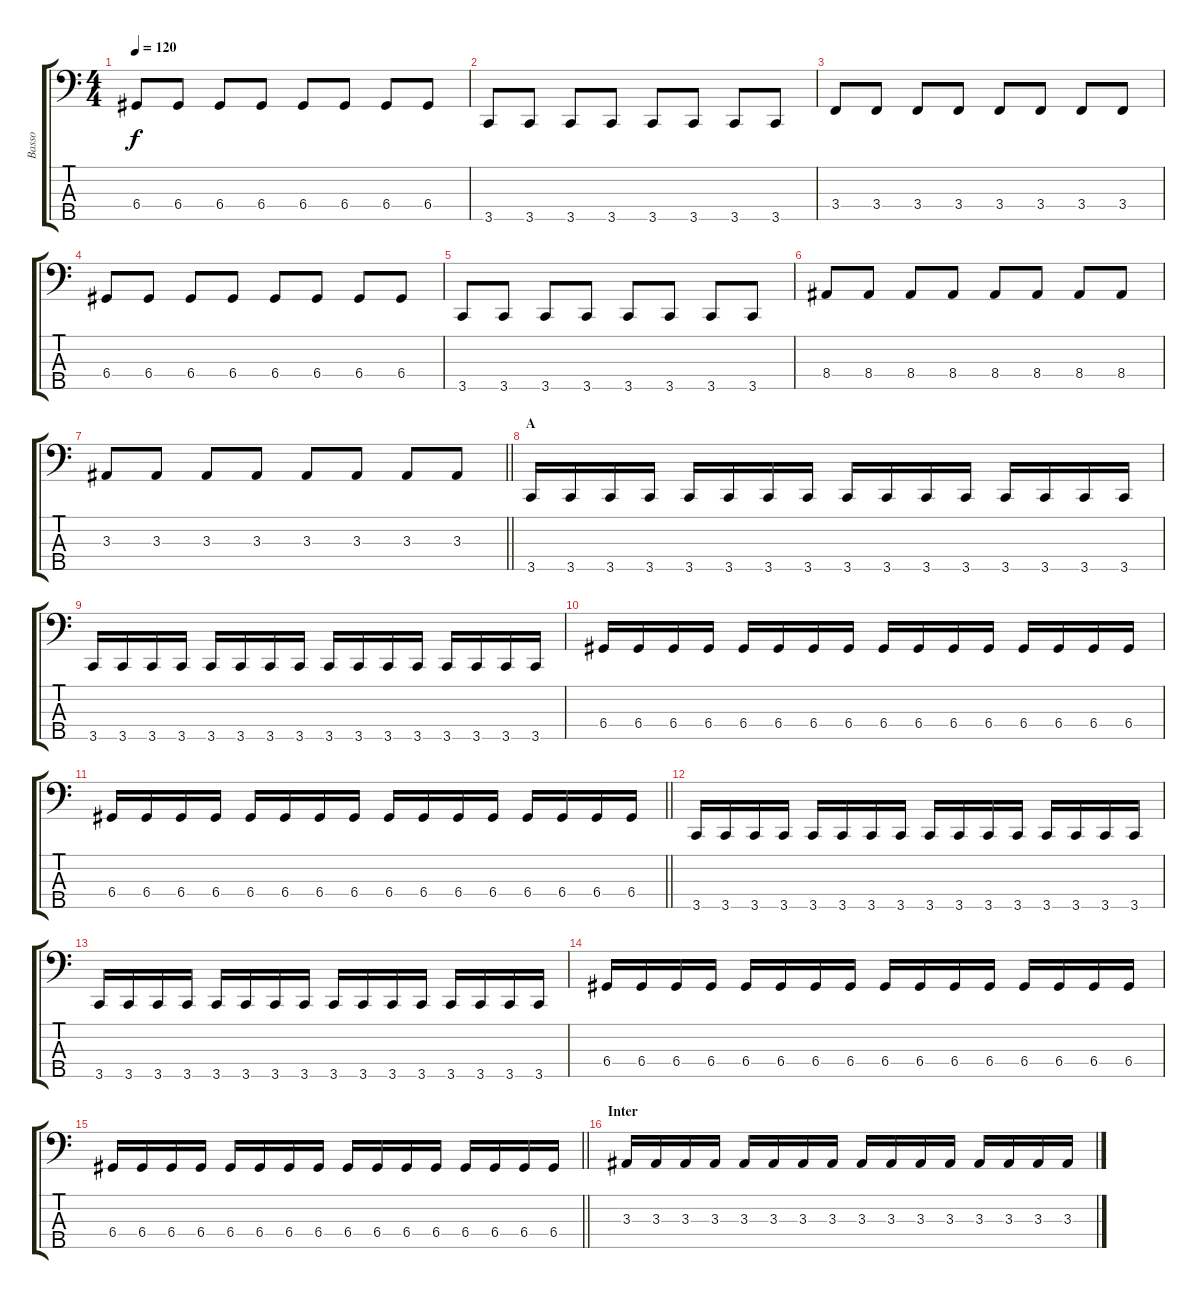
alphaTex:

\track ("Basso" "Basso") {instrument electricbassfinger}
\staff {score tabs}
\tuning (F2 C2 G1 D1 A0) {hide}
\ts (4 4)
\tempo 120
\clef f4
\ks c
6.4.8{dy f} 6.4.8 6.4.8 6.4.8 6.4.8 6.4.8 6.4.8 6.4.8 |
3.5.8 3.5.8 3.5.8 3.5.8 3.5.8 3.5.8 3.5.8 3.5.8 |
3.4.8 3.4.8 3.4.8 3.4.8 3.4.8 3.4.8 3.4.8 3.4.8 |
6.4.8 6.4.8 6.4.8 6.4.8 6.4.8 6.4.8 6.4.8 6.4.8 |
3.5.8 3.5.8 3.5.8 3.5.8 3.5.8 3.5.8 3.5.8 3.5.8 |
8.4.8 8.4.8 8.4.8 8.4.8 8.4.8 8.4.8 8.4.8 8.4.8 |
\barLineRight lightlight
3.3.8 3.3.8 3.3.8 3.3.8 3.3.8 3.3.8 3.3.8 3.3.8 |
\section ("" "A")
3.5.16 3.5.16 3.5.16 3.5.16 3.5.16 3.5.16 3.5.16 3.5.16 3.5.16 3.5.16 3.5.16 3.5.16 3.5.16 3.5.16 3.5.16 3.5.16 |
3.5.16 3.5.16 3.5.16 3.5.16 3.5.16 3.5.16 3.5.16 3.5.16 3.5.16 3.5.16 3.5.16 3.5.16 3.5.16 3.5.16 3.5.16 3.5.16 |
6.4.16 6.4.16 6.4.16 6.4.16 6.4.16 6.4.16 6.4.16 6.4.16 6.4.16 6.4.16 6.4.16 6.4.16 6.4.16 6.4.16 6.4.16 6.4.16 |
\barLineRight lightlight
6.4.16 6.4.16 6.4.16 6.4.16 6.4.16 6.4.16 6.4.16 6.4.16 6.4.16 6.4.16 6.4.16 6.4.16 6.4.16 6.4.16 6.4.16 6.4.16 |
3.5.16 3.5.16 3.5.16 3.5.16 3.5.16 3.5.16 3.5.16 3.5.16 3.5.16 3.5.16 3.5.16 3.5.16 3.5.16 3.5.16 3.5.16 3.5.16 |
3.5.16 3.5.16 3.5.16 3.5.16 3.5.16 3.5.16 3.5.16 3.5.16 3.5.16 3.5.16 3.5.16 3.5.16 3.5.16 3.5.16 3.5.16 3.5.16 |
6.4.16 6.4.16 6.4.16 6.4.16 6.4.16 6.4.16 6.4.16 6.4.16 6.4.16 6.4.16 6.4.16 6.4.16 6.4.16 6.4.16 6.4.16 6.4.16 |
\barLineRight lightlight
6.4.16 6.4.16 6.4.16 6.4.16 6.4.16 6.4.16 6.4.16 6.4.16 6.4.16 6.4.16 6.4.16 6.4.16 6.4.16 6.4.16 6.4.16 6.4.16 |
\section ("" "Inter")
3.3.16 3.3.16 3.3.16 3.3.16 3.3.16 3.3.16 3.3.16 3.3.16 3.3.16 3.3.16 3.3.16 3.3.16 3.3.16 3.3.16 3.3.16 3.3.16
